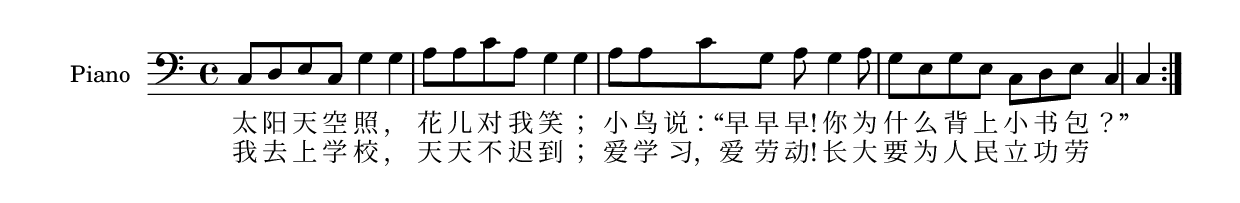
%% Use convert-ly to update this file if the version is different to the lilypond you use.
%% For more information go to (info "(lilypond)Piano music"). Place cursor after the last
%% parenthesis and C-x C-e.

global = {
  \key c \major
  \time 2/4
}

uppermotifone = { a'4 a'4 f'4 f'4 }
upper = \absolute {
  \clef "bass"
  \repeat volta 2 {
	c8 d8 e8 c8 | g4 g4 | a8 a8 c'8 a8 | g4 g4 | a8 a8 c'8
	g8 a8 g4 | a8 g8 e8 g8 | e8 c8 d8 e8 | c4 c4
  }
}

%% aligning lyrics to a melody: http://lilypond.org/doc/v2.19/Documentation/learning/aligning-lyrics-to-a-melody
%% 每一个单词/中文字 对一个音符
verseone = \new Lyrics \lyricsto "one" {
  \lyricmode {
	太 阳 天 空 | 照 ，   花 儿 对 我 | 笑 ； | 小 鸟 说：“早 早 早! 你 为 什 么 | 背 上 小 书 | 包 ？”
  }
}

versetwo = \new Lyrics \lyricsto "one" {
  \lyricmode {
	我 去 上 学 | 校 ，   天 天 不 迟 | 到 ； | 爱 学 习，爱 劳 动! 长 大 要 为 | 人 民 立 功 | 劳
  }
}

\score
{
  \new PianoStaff
  <<
	\set PianoStaff.instrumentName = "Piano"
	\new Voice = "one" {
	  \upper
	}
	\verseone
	\versetwo
  >>
  \midi {
	\tempo 2 = 50
  }
  \layout { }
}
